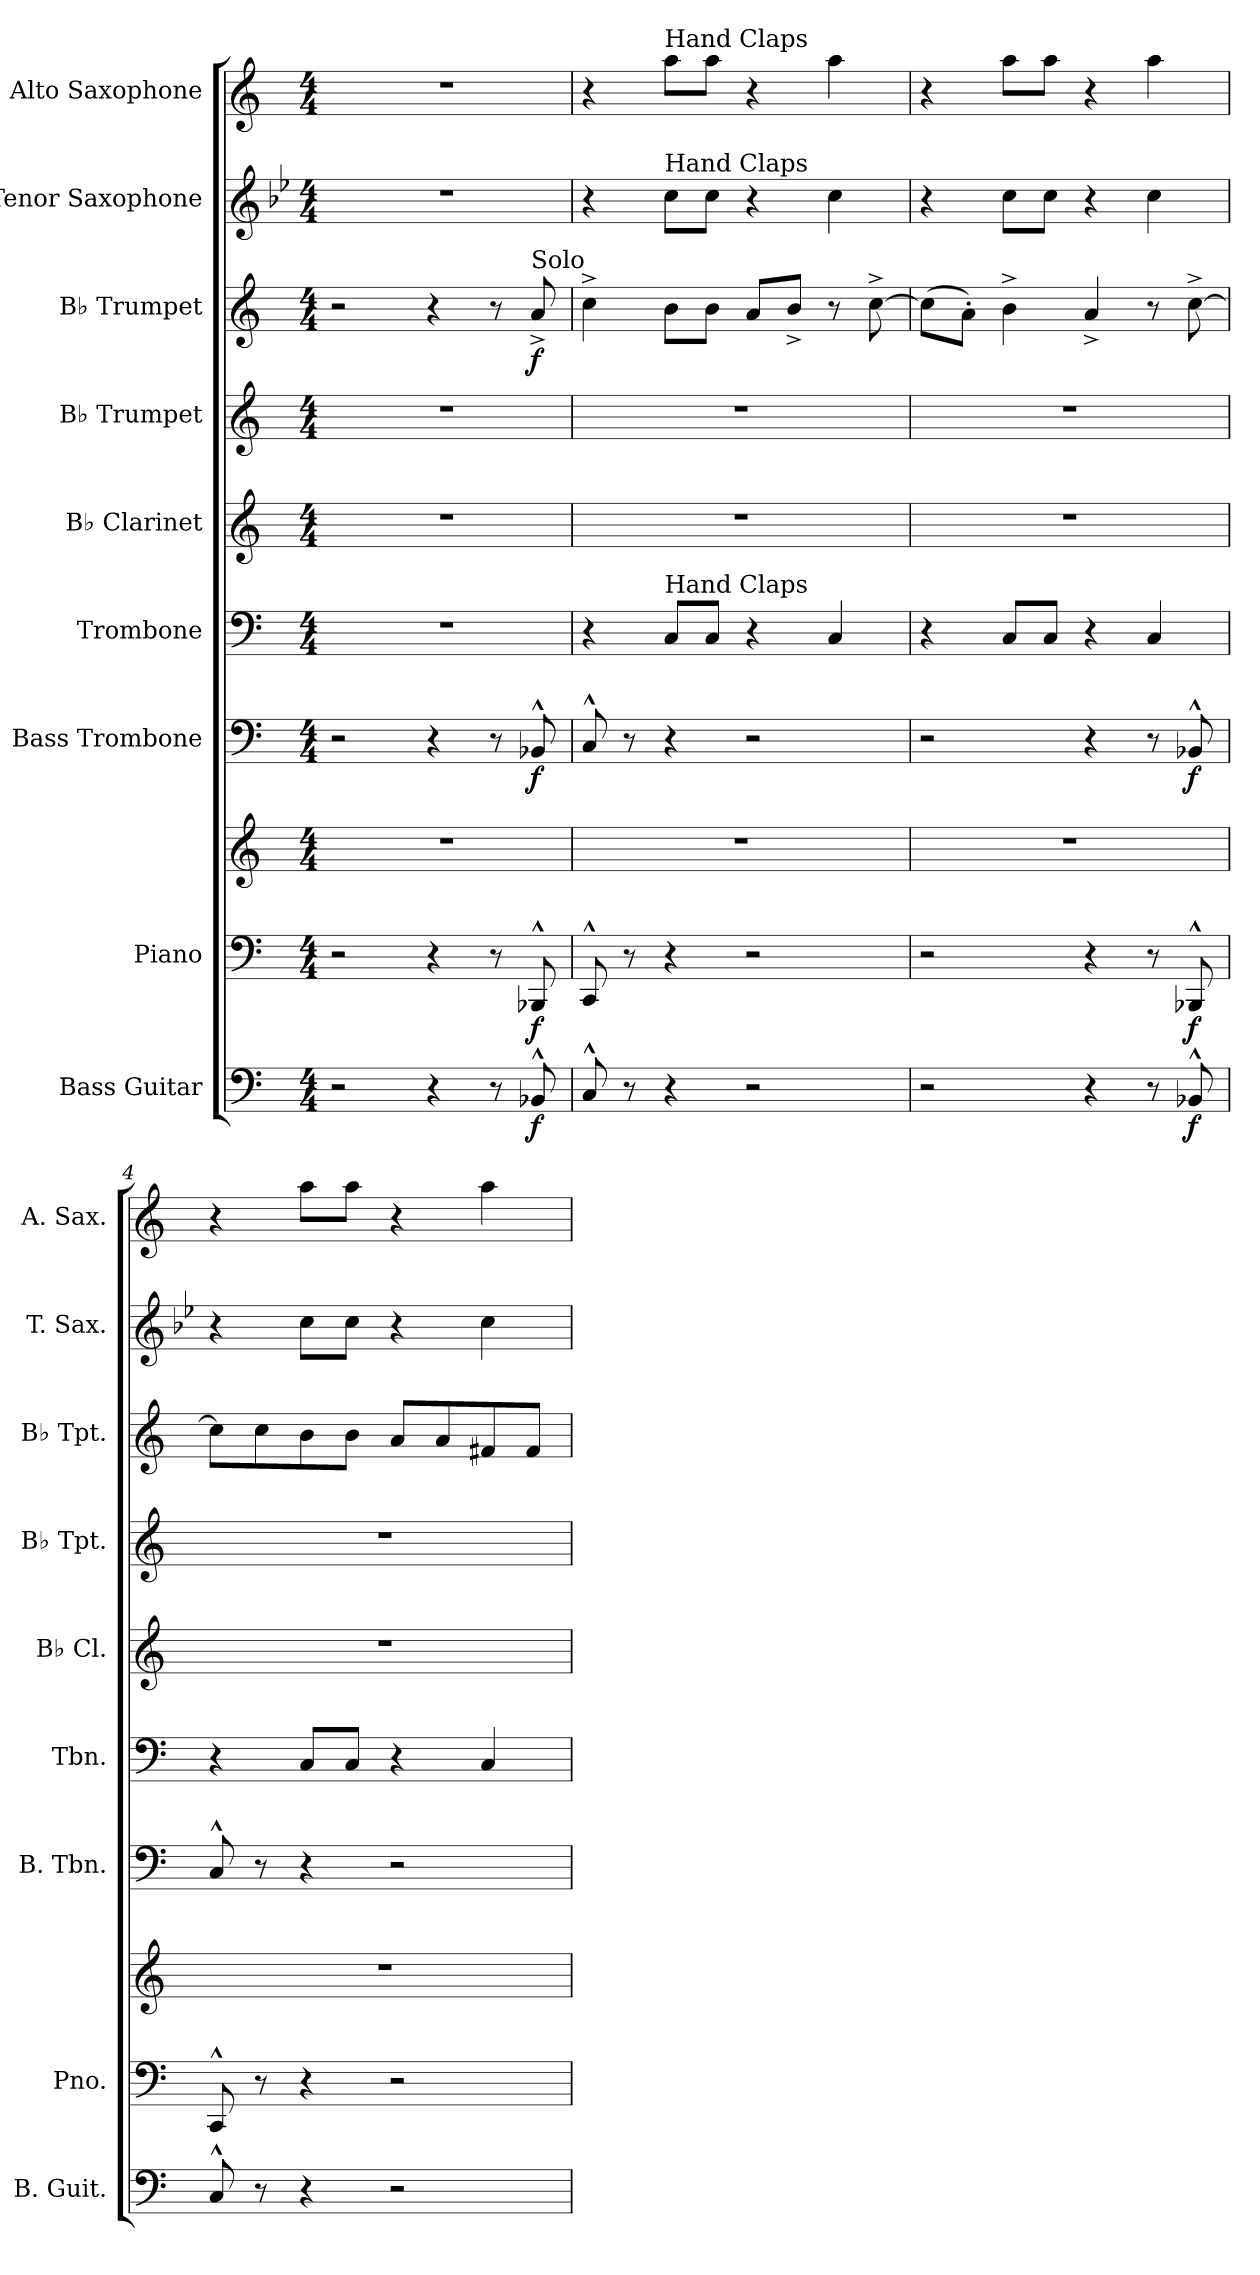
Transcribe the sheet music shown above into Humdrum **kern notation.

**kern	**dynam	**kern	**kern	**dynam	**kern	**dynam	**kern	**kern	**kern	**kern	**dynam	**kern	**kern
*part9	*part9	*part8	*part8	*part8	*part7	*part7	*part6	*part5	*part4	*part3	*part3	*part2	*part1
*staff10	*staff10	*staff9	*staff8	*staff8/9	*staff7	*staff7	*staff6	*staff5	*staff4	*staff3	*staff3	*staff2	*staff1
*I"Bass Guitar	*	*I"Piano	*	*	*I"Bass Trombone	*	*I"Trombone	*I"B♭ Clarinet	*I"B♭ Trumpet	*I"B♭ Trumpet	*	*I"Tenor Saxophone	*I"Alto Saxophone
*I'B. Guit.	*	*I'Pno.	*	*	*I'B. Tbn.	*	*I'Tbn.	*I'B♭ Cl.	*I'B♭ Tpt.	*I'B♭ Tpt.	*	*I'T. Sax.	*I'A. Sax.
*clefF4	*	*clefF4	*clefG2	*	*clefF4	*	*clefF4	*clefG2	*clefG2	*clefG2	*	*clefG2	*clefG2
*ITrd7c12	*	*	*	*	*	*	*	*ITrd1c2	*ITrd1c2	*ITrd1c2	*	*ITrd8c14	*ITrd5c9
*k[]	*	*k[]	*k[]	*	*k[]	*	*k[]	*k[b-e-]	*k[b-e-]	*k[b-e-]	*	*k[b-e-]	*k[b-e-a-]
*M4/4	*	*M4/4	*M4/4	*	*M4/4	*	*M4/4	*M4/4	*M4/4	*M4/4	*	*M4/4	*M4/4
*MM142	*	*MM142	*MM142	*	*MM142	*	*MM142	*MM142	*MM142	*MM142	*	*MM142	*MM142
=1	=1	=1	=1	=1	=1	=1	=1	=1	=1	=1	=1	=1	=1
2r	.	2r	1r	.	2r	.	1r	1r	1r	2r	.	1r	1r
4r	.	4r	.	.	4r	.	.	.	.	4r	.	.	.
8r	.	8r	.	.	8r	.	.	.	.	8r	.	.	.
!	!	!	!	!	!	!	!	!	!	!LO:TX:a:t=Solo	!	!	!
!	!LO:DY:b	!	!	!LO:DY:b=2	!	!LO:DY:b	!	!	!	!	!LO:DY:b	!	!
8BBB-X^^/	f	8BBB-X^^/	.	f	8BB-X^^/	f	.	.	.	8g^/	f	.	.
=2	=2	=2	=2	=2	=2	=2	=2	=2	=2	=2	=2	=2	=2
8CC^^/	.	8CC^^/	1r	.	8C^^/	.	4r	1r	1r	4b-^\	.	4r	4r
8r	.	8r	.	.	8r	.	.	.	.	.	.	.	.
!	!	!	!	!	!	!	!	!	!	!	!	!	!LO:TX:a:t=Hand Claps
!	!	!	!	!	!	!	!	!	!	!	!	!LO:TX:a:t=Hand Claps	!
!	!	!	!	!	!	!	!LO:TX:a:t=Hand Claps	!	!	!	!	!	!
4r	.	4r	.	.	4r	.	8C/L	.	.	8a\L	.	8c\L	8cc\L
.	.	.	.	.	.	.	8C/J	.	.	8a\J	.	8c\J	8cc\J
2r	.	2r	.	.	2r	.	4r	.	.	8g/L	.	4r	4r
.	.	.	.	.	.	.	.	.	.	8a^/J	.	.	.
.	.	.	.	.	.	.	4C/	.	.	8r	.	4c\	4cc\
.	.	.	.	.	.	.	.	.	.	[8b-^\	.	.	.
=3	=3	=3	=3	=3	=3	=3	=3	=3	=3	=3	=3	=3	=3
2r	.	2r	1r	.	2r	.	4r	1r	1r	(8b-\L]	.	4r	4r
.	.	.	.	.	.	.	.	.	.	8g'\J)	.	.	.
.	.	.	.	.	.	.	8C/L	.	.	4a^\	.	8c\L	8cc\L
.	.	.	.	.	.	.	8C/J	.	.	.	.	8c\J	8cc\J
4r	.	4r	.	.	4r	.	4r	.	.	4g^/	.	4r	4r
8r	.	8r	.	.	8r	.	4C/	.	.	8r	.	4c\	4cc\
!	!LO:DY:b	!	!	!LO:DY:b=2	!	!LO:DY:b	!	!	!	!	!	!	!
8BBB-X^^/	f	8BBB-X^^/	.	f	8BB-X^^/	f	.	.	.	[8b-^\	.	.	.
=4	=4	=4	=4	=4	=4	=4	=4	=4	=4	=4	=4	=4	=4
8CC^^/	.	8CC^^/	1r	.	8C^^/	.	4r	1r	1r	8b-\L]	.	4r	4r
8r	.	8r	.	.	8r	.	.	.	.	8b-\	.	.	.
4r	.	4r	.	.	4r	.	8C/L	.	.	8a\	.	8c\L	8cc\L
.	.	.	.	.	.	.	8C/J	.	.	8a\J	.	8c\J	8cc\J
2r	.	2r	.	.	2r	.	4r	.	.	8g/L	.	4r	4r
.	.	.	.	.	.	.	.	.	.	8g/	.	.	.
.	.	.	.	.	.	.	4C/	.	.	8en/	.	4c\	4cc\
.	.	.	.	.	.	.	.	.	.	8e/J	.	.	.
=	=	=	=	=	=	=	=	=	=	=	=	=	=
*-	*-	*-	*-	*-	*-	*-	*-	*-	*-	*-	*-	*-	*-
